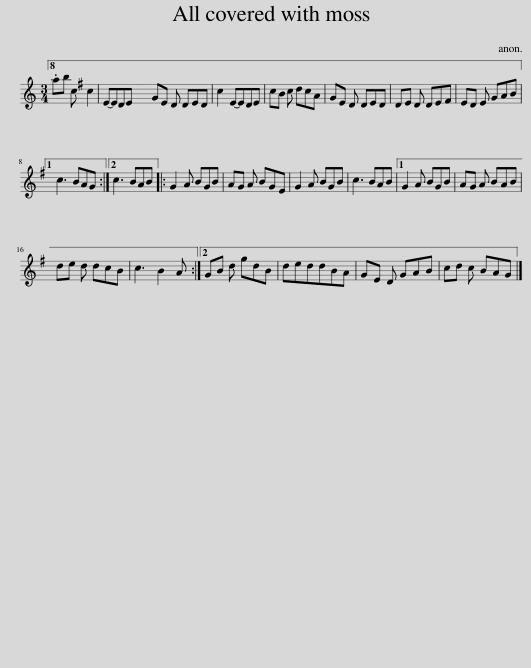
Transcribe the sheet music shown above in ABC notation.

X:1
L:1/8
M:3/4
I:linebreak $
K:C
V:1 treble
V:1
 .ab c c2 E-EDE | GE D DED | c2 E-EDE | cB c dcA | GE D DED | %5
 DE D DE^F | ED E GAB ||1$ c3 BAG :|2 c3 BAB |: G2 A BGB | %10
 AG A BGE | G2 A BGB | c3 BAB |1 G2 A BGB | AG A BAB |$ %15
 de d dcB | c3 B2 A :|2 GB d gdB | deddBA | GE D GAB | %20
 cd c BAG |] %21
